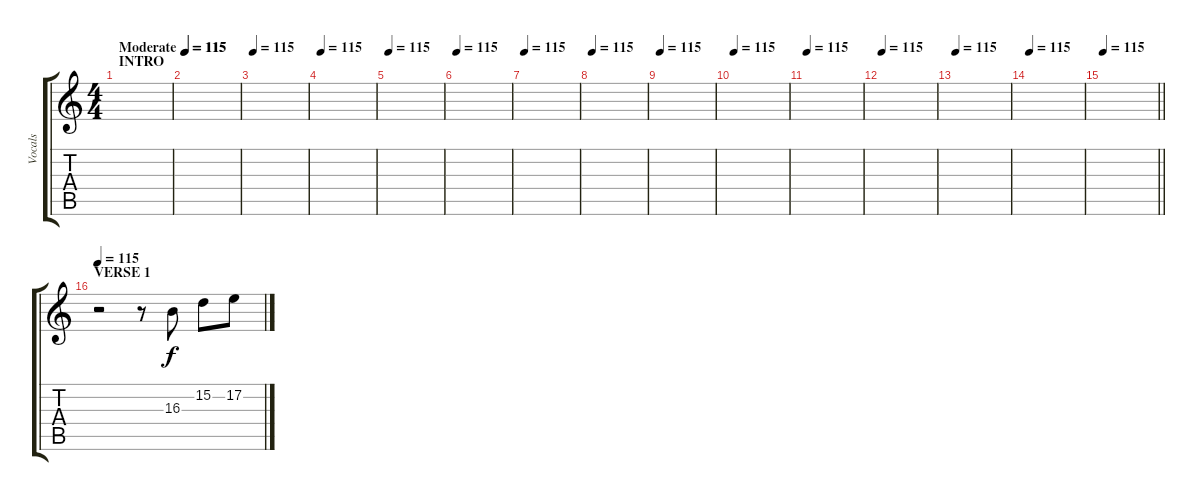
\track ("Vocals" "Vocals") {instrument flute}
\staff {score tabs}
\tuning (E4 B3 G3 D3 A2 E2) {hide}
\ts (4 4)
\section ("" "INTRO")
\tempo (115 "Moderate")
\clef g2
\ks c
|
\tempo 115
|
\tempo 115
|
\tempo 115
|
\tempo 115
|
\tempo 115
|
\tempo 115
|
\tempo 115
|
\tempo 115
|
\tempo 115
|
\tempo 115
|
\tempo 115
|
\tempo 115
|
\tempo 115
|
\tempo 115
\barLineRight lightlight
|
\section ("" "VERSE 1")
\tempo 115
r.2 r.8 16.3.8 15.2.8 17.2.8
